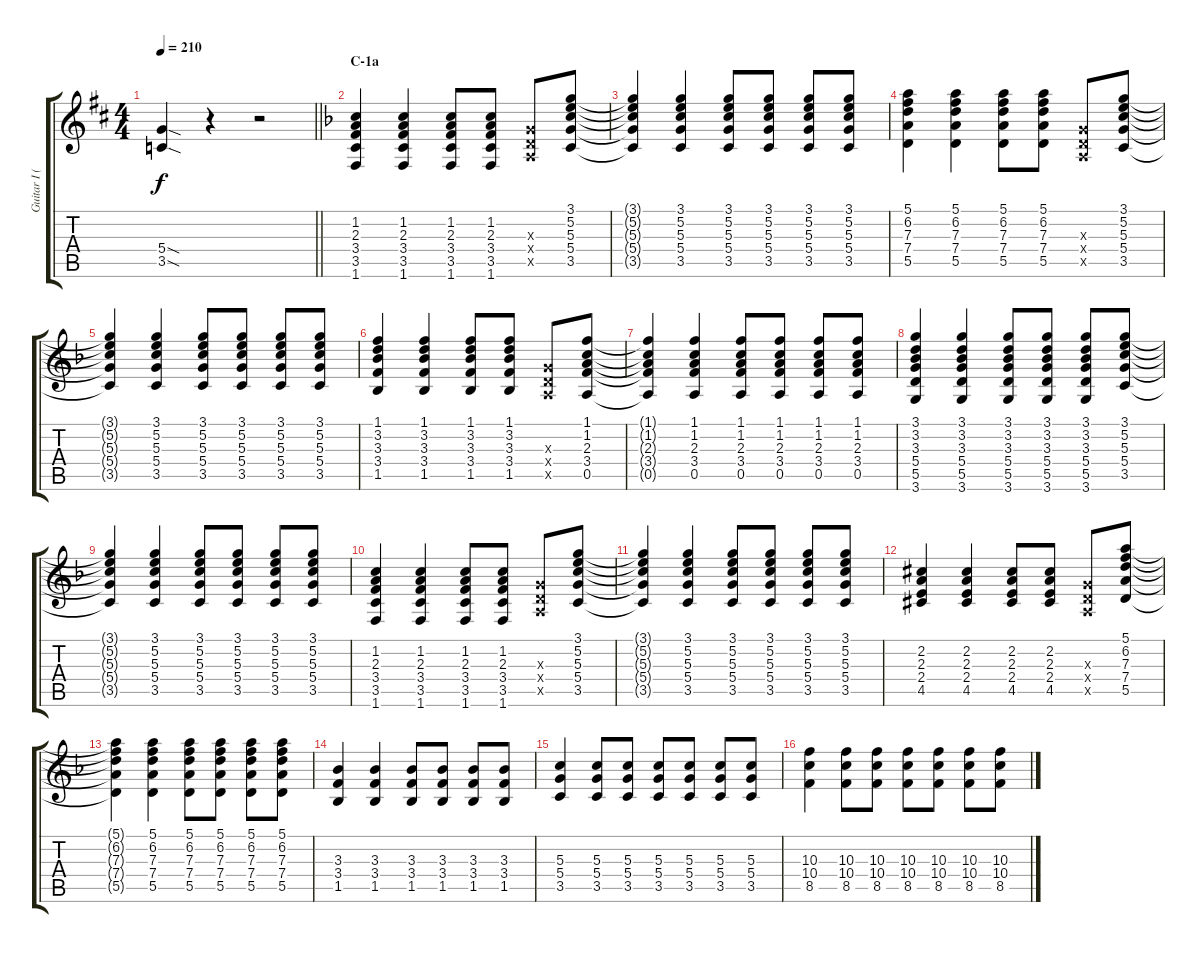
\track ("Guitar I (Hirasawa Yui)" "Guitar I (") {instrument overdrivenguitar}
\staff {score tabs}
\tuning (E4 B3 G3 D3 A2 E2) {hide}
\ts (4 4)
\tempo 210
\clef g2
\barLineRight lightlight
\ks d
(5.4{sod} 3.5{sod}).4{dy f} r.4 r.2 |
\section ("" "C-1a")
\ks f
(1.2 2.3 3.4 3.5 1.6).4 (1.2 2.3 3.4 3.5 1.6).4 (1.2 2.3 3.4 3.5 1.6).8 (1.2 2.3 3.4 3.5 1.6).8 (0.3{x} 0.4{x} 0.5{x}).8 (3.1 5.2 5.3 5.4 3.5).8 |
(3.1{t} 5.2{t} 5.3{t} 5.4{t} 3.5{t}).4 (3.1 5.2 5.3 5.4 3.5).4 (3.1 5.2 5.3 5.4 3.5).8 (3.1 5.2 5.3 5.4 3.5).8 (3.1 5.2 5.3 5.4 3.5).8 (3.1 5.2 5.3 5.4 3.5).8 |
(5.1 6.2 7.3 7.4 5.5).4 (5.1 6.2 7.3 7.4 5.5).4 (5.1 6.2 7.3 7.4 5.5).8 (5.1 6.2 7.3 7.4 5.5).8 (0.3{x} 0.4{x} 0.5{x}).8 (3.1 5.2 5.3 5.4 3.5).8 |
(3.1{t} 5.2{t} 5.3{t} 5.4{t} 3.5{t}).4 (3.1 5.2 5.3 5.4 3.5).4 (3.1 5.2 5.3 5.4 3.5).8 (3.1 5.2 5.3 5.4 3.5).8 (3.1 5.2 5.3 5.4 3.5).8 (3.1 5.2 5.3 5.4 3.5).8 |
(1.1 3.2 3.3 3.4 1.5).4 (1.1 3.2 3.3 3.4 1.5).4 (1.1 3.2 3.3 3.4 1.5).8 (1.1 3.2 3.3 3.4 1.5).8 (0.3{x} 0.4{x} 0.5{x}).8 (1.1 1.2 2.3 3.4 0.5).8 |
(1.1{t} 1.2{t} 2.3{t} 3.4{t} 0.5{t}).4 (1.1 1.2 2.3 3.4 0.5).4 (1.1 1.2 2.3 3.4 0.5).8 (1.1 1.2 2.3 3.4 0.5).8 (1.1 1.2 2.3 3.4 0.5).8 (1.1 1.2 2.3 3.4 0.5).8 |
(3.1 3.2 3.3 5.4 5.5 3.6).4 (3.1 3.2 3.3 5.4 5.5 3.6).4 (3.1 3.2 3.3 5.4 5.5 3.6).8 (3.1 3.2 3.3 5.4 5.5 3.6).8 (3.1 3.2 3.3 5.4 5.5 3.6).8 (3.1 5.2 5.3 5.4 3.5).8 |
(3.1{t} 5.2{t} 5.3{t} 5.4{t} 3.5{t}).4 (3.1 5.2 5.3 5.4 3.5).4 (3.1 5.2 5.3 5.4 3.5).8 (3.1 5.2 5.3 5.4 3.5).8 (3.1 5.2 5.3 5.4 3.5).8 (3.1 5.2 5.3 5.4 3.5).8 |
(1.2 2.3 3.4 3.5 1.6).4 (1.2 2.3 3.4 3.5 1.6).4 (1.2 2.3 3.4 3.5 1.6).8 (1.2 2.3 3.4 3.5 1.6).8 (0.3{x} 0.4{x} 0.5{x}).8 (3.1 5.2 5.3 5.4 3.5).8 |
(3.1{t} 5.2{t} 5.3{t} 5.4{t} 3.5{t}).4 (3.1 5.2 5.3 5.4 3.5).4 (3.1 5.2 5.3 5.4 3.5).8 (3.1 5.2 5.3 5.4 3.5).8 (3.1 5.2 5.3 5.4 3.5).8 (3.1 5.2 5.3 5.4 3.5).8 |
(2.2{acc #} 2.3 2.4 4.5{acc #}).4 (2.2{acc #} 2.3 2.4 4.5{acc #}).4 (2.2{acc #} 2.3 2.4 4.5{acc #}).8 (2.2{acc #} 2.3 2.4 4.5{acc #}).8 (0.3{x} 0.4{x} 0.5{x}).8 (5.1 6.2 7.3 7.4 5.5).8 |
(5.1{t} 6.2{t} 7.3{t} 7.4{t} 5.5{t}).4 (5.1 6.2 7.3 7.4 5.5).4 (5.1 6.2 7.3 7.4 5.5).8 (5.1 6.2 7.3 7.4 5.5).8 (5.1 6.2 7.3 7.4 5.5).8 (5.1 6.2 7.3 7.4 5.5).8 |
(3.3 3.4 1.5).4 (3.3 3.4 1.5).4 (3.3 3.4 1.5).8 (3.3 3.4 1.5).8 (3.3 3.4 1.5).8 (3.3 3.4 1.5).8 |
(5.3 5.4 3.5).4 (5.3 5.4 3.5).8 (5.3 5.4 3.5).8 (5.3 5.4 3.5).8 (5.3 5.4 3.5).8 (5.3 5.4 3.5).8 (5.3 5.4 3.5).8 |
(10.3 10.4 8.5).4 (10.3 10.4 8.5).8 (10.3 10.4 8.5).8 (10.3 10.4 8.5).8 (10.3 10.4 8.5).8 (10.3 10.4 8.5).8 (10.3 10.4 8.5).8
